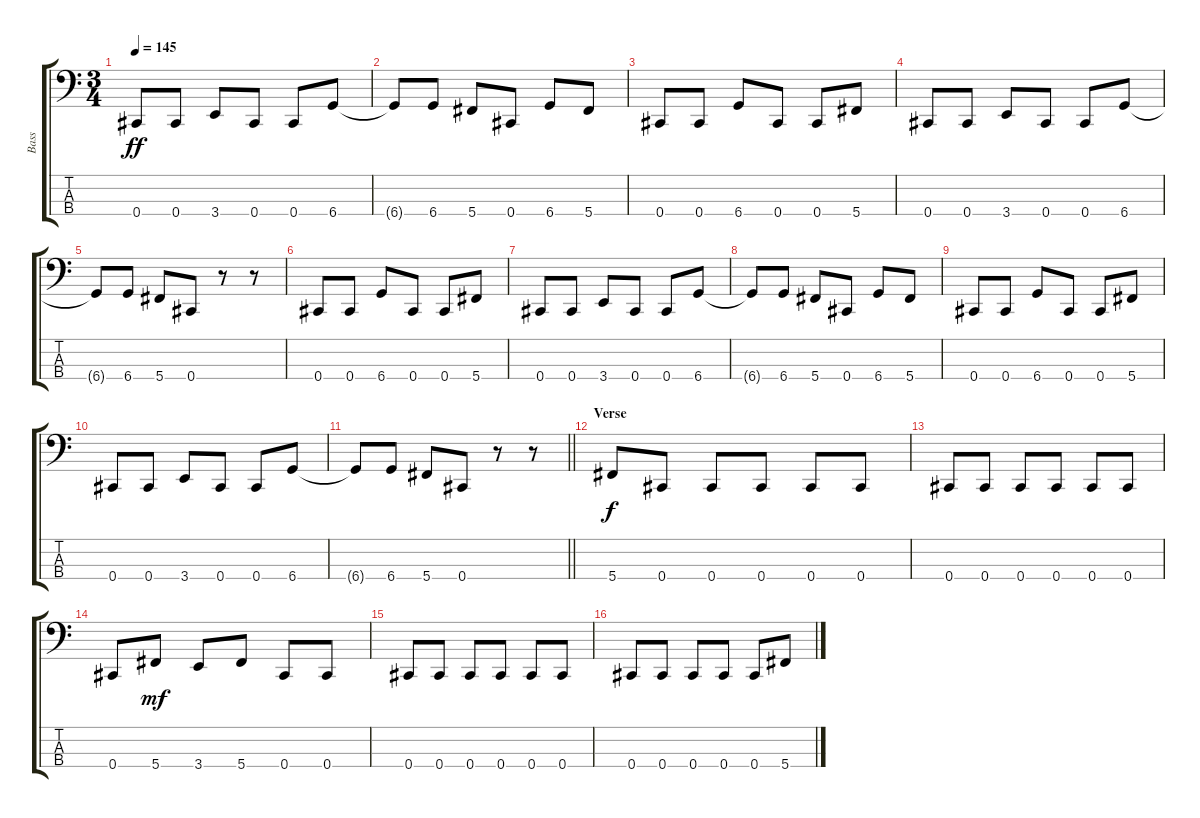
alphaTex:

\track ("Bass" "Bass") {instrument electricbasspick}
\staff {score tabs}
\tuning (Gb2 Db2 Ab1 Db1) {hide}
\ts (3 4)
\tempo 145
\clef f4
\ks c
0.4.8{dy ff} 0.4.8 3.4.8 0.4.8 0.4.8 6.4.8 |
6.4{t}.8 6.4.8 5.4.8 0.4.8 6.4.8 5.4.8 |
0.4.8 0.4.8 6.4.8 0.4.8 0.4.8 5.4.8 |
0.4.8 0.4.8 3.4.8 0.4.8 0.4.8 6.4.8 |
6.4{t}.8 6.4.8 5.4.8 0.4.8 r.8 r.8 |
0.4.8 0.4.8 6.4.8 0.4.8 0.4.8 5.4.8 |
0.4.8 0.4.8 3.4.8 0.4.8 0.4.8 6.4.8 |
6.4{t}.8 6.4.8 5.4.8 0.4.8 6.4.8 5.4.8 |
0.4.8 0.4.8 6.4.8 0.4.8 0.4.8 5.4.8 |
0.4.8 0.4.8 3.4.8 0.4.8 0.4.8 6.4.8 |
\barLineRight lightlight
6.4{t}.8 6.4.8 5.4.8 0.4.8 r.8 r.8 |
\section ("" "Verse")
5.4.8{dy f} 0.4.8 0.4.8 0.4.8 0.4.8 0.4.8 |
0.4.8 0.4.8 0.4.8 0.4.8 0.4.8 0.4.8 |
0.4.8 5.4.8{dy mf} 3.4.8 5.4.8 0.4.8 0.4.8 |
0.4.8 0.4.8 0.4.8 0.4.8 0.4.8 0.4.8 |
0.4.8 0.4.8 0.4.8 0.4.8 0.4.8 5.4.8
